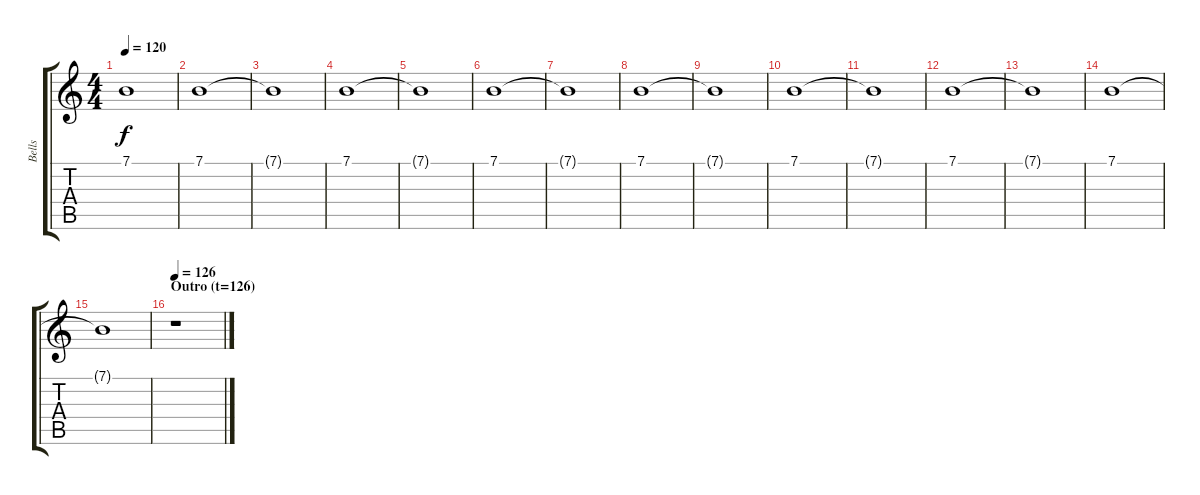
\track ("Bells" "Bells") {instrument tubularbells}
\staff {score tabs}
\tuning (E4 B3 G3 D3 A2 E2) {hide}
\ts (4 4)
\tempo 120
\clef g2
\ks c
7.1{t}.1{dy f} |
7.1.1 |
7.1{t}.1 |
7.1.1 |
7.1{t}.1 |
7.1.1 |
7.1{t}.1 |
\section ("" "")
7.1.1{volume 16 balance 8 instrument tubularbells} |
7.1{t}.1 |
7.1.1 |
7.1{t}.1 |
7.1.1 |
7.1{t}.1 |
7.1.1 |
7.1{t}.1 |
\section ("" "Outro (t=126)")
\tempo 126
r.1
